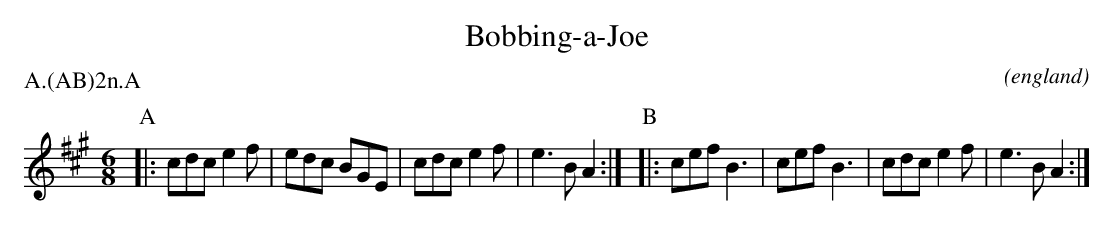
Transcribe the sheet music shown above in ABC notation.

X:1
T:Bobbing-a-Joe
O:england
M:6/8
C:
P:A.(AB)2n.A
K:A
P:A
|:\
cdc e2 f | edc BGE  | cdc e2 f | e3 B A2 :|\
P:B
|: cef B3   | cef B3   | cdc e2 f | e3 B A2 :|
